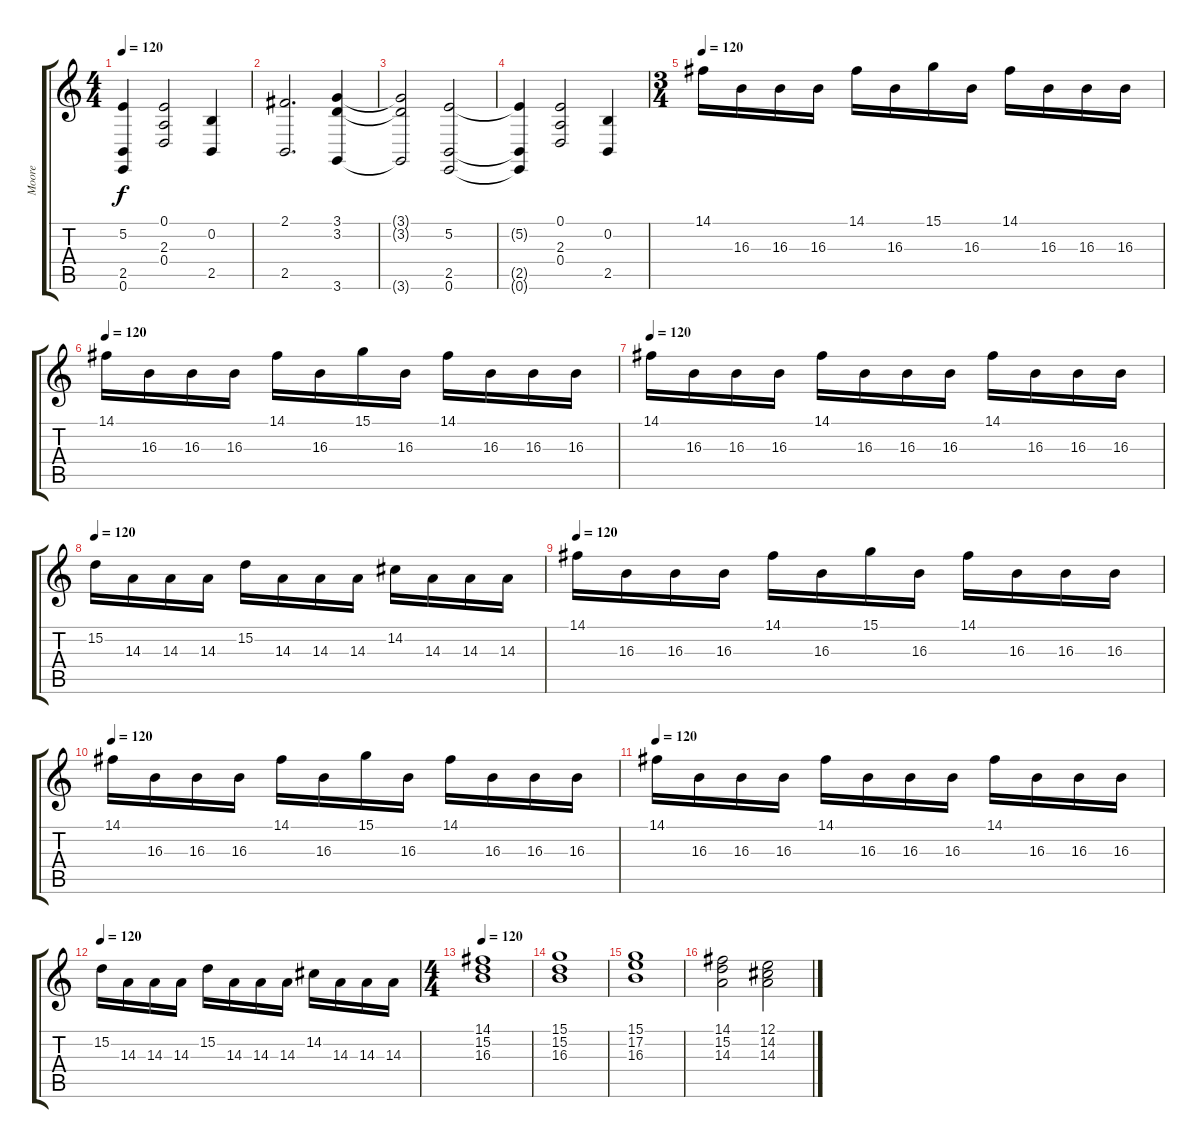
\track ("Moore" "Moore") {instrument rockorgan}
\staff {score tabs}
\tuning (E4 B3 G3 D3 A2 E2) {hide}
\ts (4 4)
\tempo 120
\clef g2
\ks c
(5.2{t} 2.5{t} 0.6{t}).4{dy f} (0.1 2.3 0.4).2 (0.2 2.5).4 |
(2.1 2.5).2{d} (3.1 3.2 3.6).4 |
(3.1{t} 3.2{t} 3.6{t}).2 (5.2 2.5 0.6).2 |
(5.2{t} 2.5{t} 0.6{t}).4 (0.1 2.3 0.4).2 (0.2 2.5).4 |
\ts (3 4)
\tempo 120
14.1.16{volume 13 instrument stringensemble1} 16.3.16 16.3.16 16.3.16 14.1.16 16.3.16 15.1.16 16.3.16 14.1.16 16.3.16 16.3.16 16.3.16 |
\tempo 120
14.1.16{volume 13 instrument stringensemble1} 16.3.16 16.3.16 16.3.16 14.1.16 16.3.16 15.1.16 16.3.16 14.1.16 16.3.16 16.3.16 16.3.16 |
\tempo 120
14.1.16{volume 13 instrument stringensemble1} 16.3.16 16.3.16 16.3.16 14.1.16 16.3.16 16.3.16 16.3.16 14.1.16 16.3.16 16.3.16 16.3.16 |
\tempo 120
15.2.16{volume 13 instrument stringensemble1} 14.3.16 14.3.16 14.3.16 15.2.16 14.3.16 14.3.16 14.3.16 14.2.16 14.3.16 14.3.16 14.3.16 |
\tempo 120
14.1.16{volume 13 instrument stringensemble1} 16.3.16 16.3.16 16.3.16 14.1.16 16.3.16 15.1.16 16.3.16 14.1.16 16.3.16 16.3.16 16.3.16 |
\tempo 120
14.1.16{volume 13 instrument stringensemble1} 16.3.16 16.3.16 16.3.16 14.1.16 16.3.16 15.1.16 16.3.16 14.1.16 16.3.16 16.3.16 16.3.16 |
\tempo 120
14.1.16{volume 13 instrument stringensemble1} 16.3.16 16.3.16 16.3.16 14.1.16 16.3.16 16.3.16 16.3.16 14.1.16 16.3.16 16.3.16 16.3.16 |
\tempo 120
15.2.16{volume 13 instrument stringensemble1} 14.3.16 14.3.16 14.3.16 15.2.16 14.3.16 14.3.16 14.3.16 14.2.16 14.3.16 14.3.16 14.3.16 |
\ts (4 4)
\tempo 120
(14.1 15.2 16.3).1{volume 11 instrument synthstrings2} |
(15.1 15.2 16.3).1 |
(15.1 17.2 16.3).1 |
(14.1 15.2 14.3).2 (12.1 14.2 14.3).2
